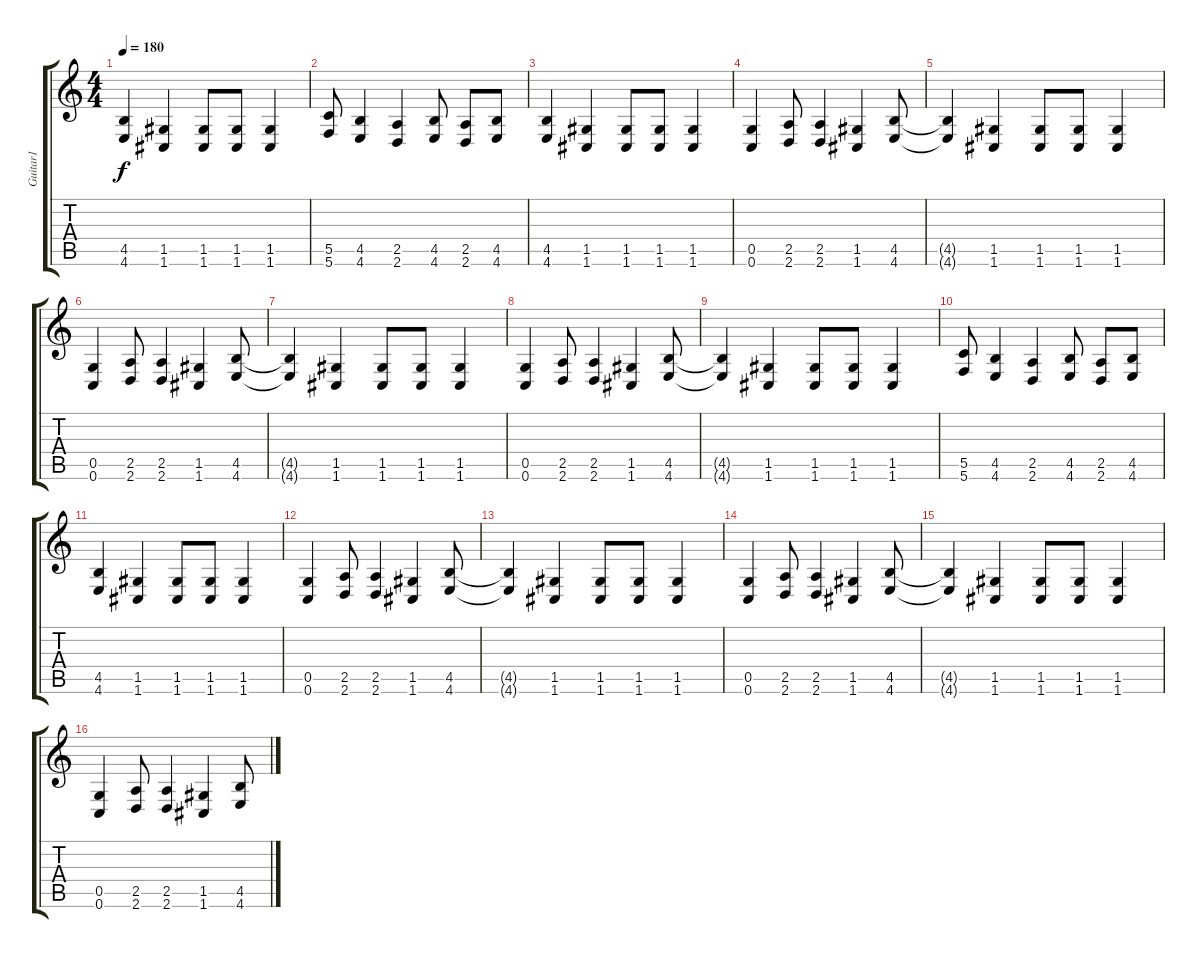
\track ("Guitar1" "Guitar1") {instrument distortionguitar}
\staff {score tabs}
\tuning (D4 A3 F3 C3 G2 C2) {hide}
\ts (4 4)
\tempo 180
\clef g2
\ks c
(4.5{t} 4.6{t}).4{dy f} (1.5 1.6).4 (1.5 1.6).8 (1.5 1.6).8 (1.5 1.6).4 |
(5.5 5.6).8 (4.5 4.6).4 (2.5 2.6).4 (4.5 4.6).8 (2.5 2.6).8 (4.5 4.6).8 |
(4.5 4.6).4 (1.5 1.6).4 (1.5 1.6).8 (1.5 1.6).8 (1.5 1.6).4 |
(0.5 0.6).4 (2.5 2.6).8 (2.5 2.6).4 (1.5 1.6).4 (4.5 4.6).8 |
(4.5{t} 4.6{t}).4 (1.5 1.6).4 (1.5 1.6).8 (1.5 1.6).8 (1.5 1.6).4 |
(0.5 0.6).4 (2.5 2.6).8 (2.5 2.6).4 (1.5 1.6).4 (4.5 4.6).8 |
(4.5{t} 4.6{t}).4 (1.5 1.6).4 (1.5 1.6).8 (1.5 1.6).8 (1.5 1.6).4 |
(0.5 0.6).4 (2.5 2.6).8 (2.5 2.6).4 (1.5 1.6).4 (4.5 4.6).8 |
(4.5{t} 4.6{t}).4 (1.5 1.6).4 (1.5 1.6).8 (1.5 1.6).8 (1.5 1.6).4 |
(5.5 5.6).8 (4.5 4.6).4 (2.5 2.6).4 (4.5 4.6).8 (2.5 2.6).8 (4.5 4.6).8 |
(4.5 4.6).4 (1.5 1.6).4 (1.5 1.6).8 (1.5 1.6).8 (1.5 1.6).4 |
(0.5 0.6).4 (2.5 2.6).8 (2.5 2.6).4 (1.5 1.6).4 (4.5 4.6).8 |
(4.5{t} 4.6{t}).4 (1.5 1.6).4 (1.5 1.6).8 (1.5 1.6).8 (1.5 1.6).4 |
(0.5 0.6).4 (2.5 2.6).8 (2.5 2.6).4 (1.5 1.6).4 (4.5 4.6).8 |
(4.5{t} 4.6{t}).4 (1.5 1.6).4 (1.5 1.6).8 (1.5 1.6).8 (1.5 1.6).4 |
(0.5 0.6).4 (2.5 2.6).8 (2.5 2.6).4 (1.5 1.6).4 (4.5 4.6).8
